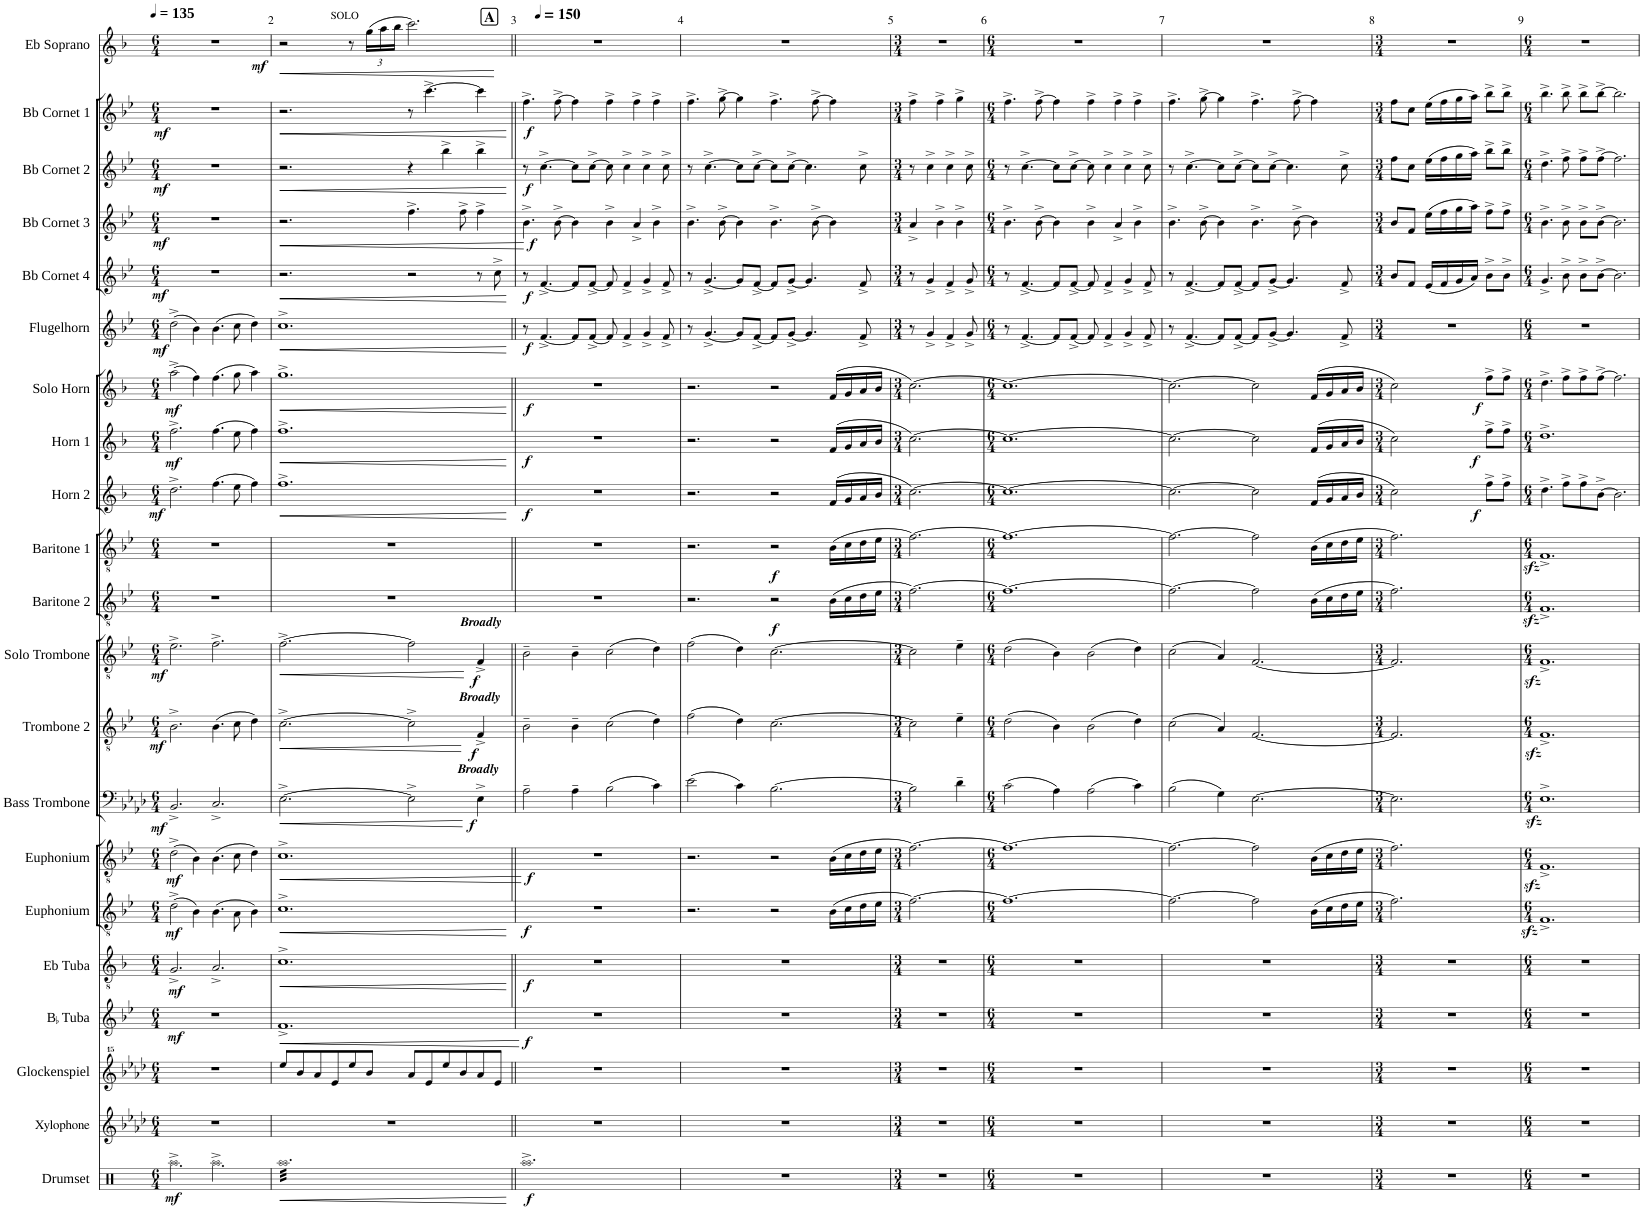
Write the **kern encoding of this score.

**kern	**dynam	**kern	**kern	**kern	**dynam	**kern	**dynam	**kern	**dynam	**kern	**dynam	**kern	**dynam	**kern	**dynam	**kern	**dynam	**kern	**dynam	**kern	**dynam	**kern	**dynam	**kern	**dynam	**kern	**dynam	**kern	**dynam	**kern	**dynam	**kern	**dynam	**kern	**dynam	**kern	**dynam	**kern	**dynam
*part21	*part21	*part20	*part19	*part18	*part18	*part17	*part17	*part16	*part16	*part15	*part15	*part14	*part14	*part13	*part13	*part12	*part12	*part11	*part11	*part10	*part10	*part9	*part9	*part8	*part8	*part7	*part7	*part6	*part6	*part5	*part5	*part4	*part4	*part3	*part3	*part2	*part2	*part1	*part1
*staff21	*staff21	*staff20	*staff19	*staff18	*staff18	*staff17	*staff17	*staff16	*staff16	*staff15	*staff15	*staff14	*staff14	*staff13	*staff13	*staff12	*staff12	*staff11	*staff11	*staff10	*staff10	*staff9	*staff9	*staff8	*staff8	*staff7	*staff7	*staff6	*staff6	*staff5	*staff5	*staff4	*staff4	*staff3	*staff3	*staff2	*staff2	*staff1	*staff1
*I"Drumset	*	*I"Xylophone	*I"Glockenspiel	*I"BaccidentalFlat Tuba	*	*I"Eb Tuba	*	*I"Euphonium	*	*I"Euphonium	*	*I"Bass Trombone	*	*I"Trombone 2	*	*I"Solo Trombone	*	*I"Baritone 2	*	*I"Baritone 1	*	*I"Horn 2	*	*I"Horn 1	*	*I"Solo Horn	*	*I"Flugelhorn	*	*I"Bb Cornet 4	*	*I"Bb Cornet 3	*	*I"Bb Cornet 2	*	*I"Bb Cornet 1	*	*I"Eb Soprano	*
*I'Drs.	*	*I'Xyl.	*I'Glk.	*I'BaccidentalFlat Tu.	*	*I'Eb Tu.	*	*I'Eu.	*	*I'Eu.	*	*I'B. Trb.	*	*I'Trb 2	*	*I'Solo Trb.	*	*I'Bar 2	*	*I'Bar 1	*	*I'Horn 2	*	*I'Horn 1	*	*I'SoloHorn	*	*I'Flghn.	*	*I'Bb Cnt 4	*	*I'Bb Cnt 3	*	*I'Bb Cnt 2	*	*I'Bb Cnt 1	*	*I'Eb Sop.	*
*clefX	*	*clefG2	*clefG^^2	*clefG2	*	*clefGv2	*	*clefGv2	*	*clefGv2	*	*clefF4	*	*clefGv2	*	*clefGv2	*	*clefGv2	*	*clefGv2	*	*clefG2	*	*clefG2	*	*clefG2	*	*clefG2	*	*clefG2	*	*clefG2	*	*clefG2	*	*clefG2	*	*clefG2	*
*	*	*Trd-7c-12	*	*	*	*	*	*	*	*	*	*	*	*	*	*	*	*Trd4c7	*	*	*	*Trd5c9	*	*Trd5c9	*	*Trd5c9	*	*Trd1c2	*	*Trd1c2	*	*Trd1c2	*	*Trd1c2	*	*Trd1c2	*	*Trd-2c-3	*
*k[]	*	*k[b-e-a-d-]	*k[b-e-a-d-]	*k[b-e-]	*	*k[b-]	*	*k[b-e-]	*	*k[b-e-]	*	*k[b-e-a-d-]	*	*k[b-e-]	*	*k[b-e-]	*	*k[b-e-]	*	*k[b-e-]	*	*k[b-]	*	*k[b-]	*	*k[b-]	*	*k[b-e-]	*	*k[b-e-]	*	*k[b-e-]	*	*k[b-e-]	*	*k[b-e-]	*	*k[b-]	*
*M6/4	*	*M6/4	*M6/4	*M6/4	*	*M6/4	*	*M6/4	*	*M6/4	*	*M6/4	*	*M6/4	*	*M6/4	*	*M6/4	*	*M6/4	*	*M6/4	*	*M6/4	*	*M6/4	*	*M6/4	*	*M6/4	*	*M6/4	*	*M6/4	*	*M6/4	*	*M6/4	*
*MM135	*	*MM135	*MM135	*MM135	*	*MM135	*	*MM135	*	*MM135	*	*MM135	*	*MM135	*	*MM135	*	*MM135	*	*MM135	*	*MM135	*	*MM135	*	*MM135	*	*MM135	*	*MM135	*	*MM135	*	*MM135	*	*MM135	*	*MM135	*
=1	=1	=1	=1	=1	=1	=1	=1	=1	=1	=1	=1	=1	=1	=1	=1	=1	=1	=1	=1	=1	=1	=1	=1	=1	=1	=1	=1	=1	=1	=1	=1	=1	=1	=1	=1	=1	=1	=1	=1
!	!LO:DY:b	!	!	!	!LO:DY:b	!	!LO:DY:b	!	!LO:DY:b	!	!LO:DY:b	!	!LO:DY:b	!	!LO:DY:b	!	!LO:DY:b	!	!	!	!	!	!LO:DY:b	!	!LO:DY:b	!	!LO:DY:b	!	!LO:DY:b	!	!LO:DY:b	!	!LO:DY:b	!	!LO:DY:b	!	!LO:DY:b	!	!LO:DY:b
2.Raa^\	mf	1.r	1.r	1.r	mf	2.G^/	mf	(2d^\	mf	(2d^\	mf	2.BB-^/	mf	2.B-^\	mf	2.e-^\	mf	1.r	.	1.r	.	2.dd^\	mf	2.ff^\	mf	(2aa^\	mf	(2dd^\	mf	1.r	mf	1.r	mf	1.r	mf	1.r	mf	1.r	mf
.	.	.	.	.	.	.	.	4B-\)	.	4B-\)	.	.	.	.	.	.	.	.	.	.	.	.	.	.	.	4ff\)	.	4b-\)	.	.	.	.	.	.	.	.	.	.	.
2.Raa^\	.	.	.	.	.	2.A^/	.	(4.B-\	.	(4.B-\	.	2.C^/	.	(4.B-\	.	2.f^\	.	.	.	.	.	(4.ff\	.	(4.ff\	.	(4.ff\	.	(4.b-\	.	.	.	.	.	.	.	.	.	.	.
.	.	.	.	.	.	.	.	8A\	.	8c\	.	.	.	8c\	.	.	.	.	.	.	.	8ee\	.	8ee\	.	8gg\	.	8cc\	.	.	.	.	.	.	.	.	.	.	.
.	.	.	.	.	.	.	.	4B-\)	.	4d\)	.	.	.	4d\)	.	.	.	.	.	.	.	4ff\)	.	4ff\)	.	4aa\)	.	4dd\)	.	.	.	.	.	.	.	.	.	.	.
=2	=2	=2	=2	=2	=2	=2	=2	=2	=2	=2	=2	=2	=2	=2	=2	=2	=2	=2	=2	=2	=2	=2	=2	=2	=2	=2	=2	=2	=2	=2	=2	=2	=2	=2	=2	=2	=2	=2	=2
!	!LO:HP:b	!	!	!	!LO:HP:b	!	!LO:HP:b	!	!LO:HP:b	!	!LO:HP:b	!	!LO:HP:b	!	!LO:HP:b	!	!LO:HP:b	!	!	!	!	!	!LO:HP:b	!	!LO:HP:b	!	!LO:HP:b	!	!LO:HP:b	!	!LO:HP:b	!	!LO:HP:b	!	!LO:HP:b	!	!LO:HP:b	!	!LO:HP:b
*tremolo	*	*	*	*	*	*	*	*	*	*	*	*	*	*	*	*	*	*	*	*	*	*	*	*	*	*	*	*	*	*	*	*	*	*	*	*	*	*	*
32RaaLLL	<	1.r	8eeee-/L	1.f^	<	1.c^	<	1.c^	<	1.c^	<	[2.E-^\	<	[2.c^\	<	[2.f^\	<	1.r	.	1.r	.	1.ff^	<	1.ff^	<	1.gg^	<	1.cc^	<	2.r	<	2.r	<	2.r	<	2.r	<	2r	<
32Raa	.	.	.	.	.	.	.	.	.	.	.	.	.	.	.	.	.	.	.	.	.	.	.	.	.	.	.	.	.	.	.	.	.	.	.	.	.	.	.
32Raa	.	.	.	.	.	.	.	.	.	.	.	.	.	.	.	.	.	.	.	.	.	.	.	.	.	.	.	.	.	.	.	.	.	.	.	.	.	.	.
32Raa	.	.	.	.	.	.	.	.	.	.	.	.	.	.	.	.	.	.	.	.	.	.	.	.	.	.	.	.	.	.	.	.	.	.	.	.	.	.	.
32Raa	.	.	8bbb-/	.	.	.	.	.	.	.	.	.	.	.	.	.	.	.	.	.	.	.	.	.	.	.	.	.	.	.	.	.	.	.	.	.	.	.	.
32Raa	.	.	.	.	.	.	.	.	.	.	.	.	.	.	.	.	.	.	.	.	.	.	.	.	.	.	.	.	.	.	.	.	.	.	.	.	.	.	.
32Raa	.	.	.	.	.	.	.	.	.	.	.	.	.	.	.	.	.	.	.	.	.	.	.	.	.	.	.	.	.	.	.	.	.	.	.	.	.	.	.
32Raa	.	.	.	.	.	.	.	.	.	.	.	.	.	.	.	.	.	.	.	.	.	.	.	.	.	.	.	.	.	.	.	.	.	.	.	.	.	.	.
32Raa	.	.	8aaa-/	.	.	.	.	.	.	.	.	.	.	.	.	.	.	.	.	.	.	.	.	.	.	.	.	.	.	.	.	.	.	.	.	.	.	.	.
32Raa	.	.	.	.	.	.	.	.	.	.	.	.	.	.	.	.	.	.	.	.	.	.	.	.	.	.	.	.	.	.	.	.	.	.	.	.	.	.	.
32Raa	.	.	.	.	.	.	.	.	.	.	.	.	.	.	.	.	.	.	.	.	.	.	.	.	.	.	.	.	.	.	.	.	.	.	.	.	.	.	.
32Raa	.	.	.	.	.	.	.	.	.	.	.	.	.	.	.	.	.	.	.	.	.	.	.	.	.	.	.	.	.	.	.	.	.	.	.	.	.	.	.
32Raa	.	.	8eee-/	.	.	.	.	.	.	.	.	.	.	.	.	.	.	.	.	.	.	.	.	.	.	.	.	.	.	.	.	.	.	.	.	.	.	.	.
32Raa	.	.	.	.	.	.	.	.	.	.	.	.	.	.	.	.	.	.	.	.	.	.	.	.	.	.	.	.	.	.	.	.	.	.	.	.	.	.	.
32Raa	.	.	.	.	.	.	.	.	.	.	.	.	.	.	.	.	.	.	.	.	.	.	.	.	.	.	.	.	.	.	.	.	.	.	.	.	.	.	.
32Raa	.	.	.	.	.	.	.	.	.	.	.	.	.	.	.	.	.	.	.	.	.	.	.	.	.	.	.	.	.	.	.	.	.	.	.	.	.	.	.
32Raa	.	.	8eeee-/	.	.	.	.	.	.	.	.	.	.	.	.	.	.	.	.	.	.	.	.	.	.	.	.	.	.	.	.	.	.	.	.	.	.	8r	.
32Raa	.	.	.	.	.	.	.	.	.	.	.	.	.	.	.	.	.	.	.	.	.	.	.	.	.	.	.	.	.	.	.	.	.	.	.	.	.	.	.
32Raa	.	.	.	.	.	.	.	.	.	.	.	.	.	.	.	.	.	.	.	.	.	.	.	.	.	.	.	.	.	.	.	.	.	.	.	.	.	.	.
32Raa	.	.	.	.	.	.	.	.	.	.	.	.	.	.	.	.	.	.	.	.	.	.	.	.	.	.	.	.	.	.	.	.	.	.	.	.	.	.	.
*	*	*	*	*	*	*	*	*	*	*	*	*	*	*	*	*	*	*	*	*	*	*	*	*	*	*	*	*	*	*	*	*	*	*	*	*	*	*Xbrackettup	*
!	!	!	!	!	!	!	!	!	!	!	!	!	!	!	!	!	!	!	!	!	!	!	!	!	!	!	!	!	!	!	!	!	!	!	!	!	!	!LO:TX:a:t=SOLO	!
32Raa	.	.	8bbb-/J	.	.	.	.	.	.	.	.	.	.	.	.	.	.	.	.	.	.	.	.	.	.	.	.	.	.	.	.	.	.	.	.	.	.	(24gg\LL	.
32Raa	.	.	.	.	.	.	.	.	.	.	.	.	.	.	.	.	.	.	.	.	.	.	.	.	.	.	.	.	.	.	.	.	.	.	.	.	.	.	.
.	.	.	.	.	.	.	.	.	.	.	.	.	.	.	.	.	.	.	.	.	.	.	.	.	.	.	.	.	.	.	.	.	.	.	.	.	.	24aa\	.
32Raa	.	.	.	.	.	.	.	.	.	.	.	.	.	.	.	.	.	.	.	.	.	.	.	.	.	.	.	.	.	.	.	.	.	.	.	.	.	.	.
.	.	.	.	.	.	.	.	.	.	.	.	.	.	.	.	.	.	.	.	.	.	.	.	.	.	.	.	.	.	.	.	.	.	.	.	.	.	24bb-\JJ	.
32Raa	.	.	.	.	.	.	.	.	.	.	.	.	.	.	.	.	.	.	.	.	.	.	.	.	.	.	.	.	.	.	.	.	.	.	.	.	.	.	.
32Raa	.	.	8aaa-/L	.	.	.	.	.	.	.	.	2E-^\]	.	2c^\]	.	2f\]	.	.	.	.	.	.	.	.	.	.	.	.	.	2r	.	4.ff^\	.	4r	.	8r	.	2.ccc\)	.
32Raa	.	.	.	.	.	.	.	.	.	.	.	.	.	.	.	.	.	.	.	.	.	.	.	.	.	.	.	.	.	.	.	.	.	.	.	.	.	.	.
32Raa	.	.	.	.	.	.	.	.	.	.	.	.	.	.	.	.	.	.	.	.	.	.	.	.	.	.	.	.	.	.	.	.	.	.	.	.	.	.	.
32Raa	.	.	.	.	.	.	.	.	.	.	.	.	.	.	.	.	.	.	.	.	.	.	.	.	.	.	.	.	.	.	.	.	.	.	.	.	.	.	.
32Raa	.	.	8eee-/	.	.	.	.	.	.	.	.	.	.	.	.	.	.	.	.	.	.	.	.	.	.	.	.	.	.	.	.	.	.	.	.	[4.ccc^\	.	.	.
32Raa	.	.	.	.	.	.	.	.	.	.	.	.	.	.	.	.	.	.	.	.	.	.	.	.	.	.	.	.	.	.	.	.	.	.	.	.	.	.	.
32Raa	.	.	.	.	.	.	.	.	.	.	.	.	.	.	.	.	.	.	.	.	.	.	.	.	.	.	.	.	.	.	.	.	.	.	.	.	.	.	.
32Raa	.	.	.	.	.	.	.	.	.	.	.	.	.	.	.	.	.	.	.	.	.	.	.	.	.	.	.	.	.	.	.	.	.	.	.	.	.	.	.
32Raa	.	.	8eeee-/	.	.	.	.	.	.	.	.	.	.	.	.	.	.	.	.	.	.	.	.	.	.	.	.	.	.	.	.	.	.	4bb-^\	.	.	.	.	.
32Raa	.	.	.	.	.	.	.	.	.	.	.	.	.	.	.	.	.	.	.	.	.	.	.	.	.	.	.	.	.	.	.	.	.	.	.	.	.	.	.
32Raa	.	.	.	.	.	.	.	.	.	.	.	.	.	.	.	.	.	.	.	.	.	.	.	.	.	.	.	.	.	.	.	.	.	.	.	.	.	.	.
32Raa	.	.	.	.	.	.	.	.	.	.	.	.	.	.	.	.	.	.	.	.	.	.	.	.	.	.	.	.	.	.	.	.	.	.	.	.	.	.	.
32Raa	.	.	8bbb-/	.	.	.	.	.	.	.	.	.	.	.	.	.	.	.	.	.	.	.	.	.	.	.	.	.	.	.	.	8ff^\	.	.	.	.	.	.	.
32Raa	.	.	.	.	.	.	.	.	.	.	.	.	.	.	.	.	.	.	.	.	.	.	.	.	.	.	.	.	.	.	.	.	.	.	.	.	.	.	.
32Raa	.	.	.	.	.	.	.	.	.	.	.	.	.	.	.	.	.	.	.	.	.	.	.	.	.	.	.	.	.	.	.	.	.	.	.	.	.	.	.
32Raa	.	.	.	.	.	.	.	.	.	.	.	.	.	.	.	.	.	.	.	.	.	.	.	.	.	.	.	.	.	.	.	.	.	.	.	.	.	.	.
!	!	!	!	!	!	!	!	!	!	!	!	!	!	!	!	!LO:TX:a:Bi:t=Broadly	!	!	!	!	!	!	!	!	!	!	!	!	!	!	!	!	!	!	!	!	!	!	!
!	!	!	!	!	!	!	!	!	!	!	!	!	!	!LO:TX:a:Bi:t=Broadly	!	!	!	!	!	!	!	!	!	!	!	!	!	!	!	!	!	!	!	!	!	!	!	!	!
!	!	!	!	!	!	!	!	!	!	!	!	!LO:TX:a:Bi:t=Broadly	!	!	!	!	!	!	!	!	!	!	!	!	!	!	!	!	!	!	!	!	!	!	!	!	!	!	!
!	!	!	!	!	!	!	!	!	!	!	!	!	!LO:DY:b	!	!LO:DY:b	!	!LO:DY:b	!	!	!	!	!	!	!	!	!	!	!	!	!	!	!	!	!	!	!	!	!	!
32Raa	.	.	8aaa-/	.	.	.	.	.	.	.	.	4E-^\	f	4F^/	f	4F^/	f	.	.	.	.	.	.	.	.	.	.	.	.	8r	.	4ff^\	.	4bb-^\	.	4ccc\]	.	.	.
32Raa	.	.	.	.	.	.	.	.	.	.	.	.	.	.	.	.	.	.	.	.	.	.	.	.	.	.	.	.	.	.	.	.	.	.	.	.	.	.	.
32Raa	.	.	.	.	.	.	.	.	.	.	.	.	.	.	.	.	.	.	.	.	.	.	.	.	.	.	.	.	.	.	.	.	.	.	.	.	.	.	.
32Raa	.	.	.	.	.	.	.	.	.	.	.	.	.	.	.	.	.	.	.	.	.	.	.	.	.	.	.	.	.	.	.	.	.	.	.	.	.	.	.
32Raa	.	.	8eee-/J	.	.	.	.	.	.	.	.	.	.	.	.	.	.	.	.	.	.	.	.	.	.	.	.	.	.	8cc^\	.	.	.	.	.	.	.	.	.
32Raa	.	.	.	.	.	.	.	.	.	.	.	.	.	.	.	.	.	.	.	.	.	.	.	.	.	.	.	.	.	.	.	.	.	.	.	.	.	.	.
32Raa	.	.	.	.	.	.	.	.	.	.	.	.	.	.	.	.	.	.	.	.	.	.	.	.	.	.	.	.	.	.	.	.	.	.	.	.	.	.	.
32RaaJJJ	.	.	.	.	.	.	.	.	.	.	.	.	.	.	.	.	.	.	.	.	.	.	.	.	.	.	.	.	.	.	.	.	.	.	.	.	.	.	.
*Xtremolo	*	*	*	*	*	*	*	*	*	*	*	*	*	*	*	*	*	*	*	*	*	*	*	*	*	*	*	*	*	*	*	*	*	*	*	*	*	*	*
.	[	.	.	.	[	.	[	.	[	.	[	.	[	.	[	.	[	.	.	.	.	.	[	.	[	.	[	.	[	.	[	.	[	.	[	.	[	.	[
=3||	=3||	=3||	=3||	=3||	=3||	=3||	=3||	=3||	=3||	=3||	=3||	=3||	=3||	=3||	=3||	=3||	=3||	=3||	=3||	=3||	=3||	=3||	=3||	=3||	=3||	=3||	=3||	=3||	=3||	=3||	=3||	=3||	=3||	=3||	=3||	=3||	=3||	=3||	=3||
!!LO:REH:place=s1:a:B:cj:fs=14:t=A
*	*	*	*	*	*	*	*	*	*	*	*	*	*	*	*	*	*	*	*	*	*	*	*	*	*	*	*	*	*	*	*	*	*	*	*	*	*	*MM150	*
!	!LO:DY:b	!	!	!	!LO:DY:b	!	!LO:DY:b	!	!LO:DY:b	!	!LO:DY:b	!	!	!	!	!	!	!	!	!	!	!	!LO:DY:b	!	!LO:DY:b	!	!LO:DY:b	!	!LO:DY:b	!	!LO:DY:b	!	!LO:DY:b	!	!LO:DY:b	!	!LO:DY:b	!	!
1.Raa^	f	1.r	1.r	1.r	f	1.r	f	1.r	f	1.r	f	2A-~\	.	2B-~\	.	2B-~\	.	1.r	.	1.r	.	1.r	f	1.r	f	1.r	f	8r	f	8r	f	4.b-^\	f	8r	f	4.ff^\	f	1.r	.
.	.	.	.	.	.	.	.	.	.	.	.	.	.	.	.	.	.	.	.	.	.	.	.	.	.	.	.	[4.f^/	.	[4.f^/	.	.	.	[4.cc^\	.	.	.	.	.
.	.	.	.	.	.	.	.	.	.	.	.	.	.	.	.	.	.	.	.	.	.	.	.	.	.	.	.	.	.	.	.	[8b-^\	.	.	.	[8ff^\	.	.	.
.	.	.	.	.	.	.	.	.	.	.	.	4A-~\	.	4B-~\	.	4B-~\	.	.	.	.	.	.	.	.	.	.	.	8f/L]	.	8f/L]	.	4b-\]	.	8cc\L]	.	4ff\]	.	.	.
.	.	.	.	.	.	.	.	.	.	.	.	.	.	.	.	.	.	.	.	.	.	.	.	.	.	.	.	[8f^/J	.	[8f^/J	.	.	.	[8cc^\J	.	.	.	.	.
.	.	.	.	.	.	.	.	.	.	.	.	(2B-\	.	(2c\	.	(2c\	.	.	.	.	.	.	.	.	.	.	.	8f/]	.	8f/]	.	4b-^\	.	8cc\]	.	4ff^\	.	.	.
.	.	.	.	.	.	.	.	.	.	.	.	.	.	.	.	.	.	.	.	.	.	.	.	.	.	.	.	4f^/	.	4f^/	.	.	.	4cc^\	.	.	.	.	.
.	.	.	.	.	.	.	.	.	.	.	.	.	.	.	.	.	.	.	.	.	.	.	.	.	.	.	.	.	.	.	.	4a^/	.	.	.	4ff^\	.	.	.
.	.	.	.	.	.	.	.	.	.	.	.	.	.	.	.	.	.	.	.	.	.	.	.	.	.	.	.	4g^/	.	4g^/	.	.	.	4cc^\	.	.	.	.	.
.	.	.	.	.	.	.	.	.	.	.	.	4c\)	.	4d\)	.	4d\)	.	.	.	.	.	.	.	.	.	.	.	.	.	.	.	4b-^\	.	.	.	4ff^\	.	.	.
.	.	.	.	.	.	.	.	.	.	.	.	.	.	.	.	.	.	.	.	.	.	.	.	.	.	.	.	8f^/	.	8f^/	.	.	.	8cc^\	.	.	.	.	.
=4	=4	=4	=4	=4	=4	=4	=4	=4	=4	=4	=4	=4	=4	=4	=4	=4	=4	=4	=4	=4	=4	=4	=4	=4	=4	=4	=4	=4	=4	=4	=4	=4	=4	=4	=4	=4	=4	=4	=4
1.r	.	1.r	1.r	1.r	.	1.r	.	2.r	.	2.r	.	(2e-\	.	(2f\	.	(2f\	.	2.r	.	2.r	.	2.r	.	2.r	.	2.r	.	8r	.	8r	.	4.b-^\	.	8r	.	4.ff^\	.	1.r	.
.	.	.	.	.	.	.	.	.	.	.	.	.	.	.	.	.	.	.	.	.	.	.	.	.	.	.	.	[4.g^/	.	[4.g^/	.	.	.	[4.cc^\	.	.	.	.	.
.	.	.	.	.	.	.	.	.	.	.	.	.	.	.	.	.	.	.	.	.	.	.	.	.	.	.	.	.	.	.	.	[8b-^\	.	.	.	[8gg^\	.	.	.
.	.	.	.	.	.	.	.	.	.	.	.	4c\)	.	4d\)	.	4d\)	.	.	.	.	.	.	.	.	.	.	.	8g/L]	.	8g/L]	.	4b-\]	.	8cc\L]	.	4gg\]	.	.	.
.	.	.	.	.	.	.	.	.	.	.	.	.	.	.	.	.	.	.	.	.	.	.	.	.	.	.	.	[8f^/J	.	[8f^/J	.	.	.	[8cc^\J	.	.	.	.	.
!	!	!	!	!	!	!	!	!	!	!	!	!	!	!	!	!	!	!	!LO:DY:b	!	!LO:DY:b	!	!	!	!	!	!	!	!	!	!	!	!	!	!	!	!	!	!
.	.	.	.	.	.	.	.	2r	.	2r	.	[2.B-\	.	[2.c\	.	[2.c\	.	2r	f	2r	f	2r	.	2r	.	2r	.	8f/L]	.	8f/L]	.	4.b-^\	.	8cc\L]	.	4.ff^\	.	.	.
.	.	.	.	.	.	.	.	.	.	.	.	.	.	.	.	.	.	.	.	.	.	.	.	.	.	.	.	[8g^/J	.	[8g^/J	.	.	.	[8cc^\J	.	.	.	.	.
.	.	.	.	.	.	.	.	.	.	.	.	.	.	.	.	.	.	.	.	.	.	.	.	.	.	.	.	4.g/]	.	4.g/]	.	.	.	4.cc\]	.	.	.	.	.
.	.	.	.	.	.	.	.	.	.	.	.	.	.	.	.	.	.	.	.	.	.	.	.	.	.	.	.	.	.	.	.	[8b-^\	.	.	.	[8ff^\	.	.	.
.	.	.	.	.	.	.	.	(16B-\LL	.	(16B-\LL	.	.	.	.	.	.	.	(16B-\LL	.	(16B-\LL	.	(16f/LL	.	(16f/LL	.	(16f/LL	.	.	.	.	.	4b-\]	.	.	.	4ff\]	.	.	.
.	.	.	.	.	.	.	.	16c\	.	16c\	.	.	.	.	.	.	.	16c\	.	16c\	.	16g/	.	16g/	.	16g/	.	.	.	.	.	.	.	.	.	.	.	.	.
.	.	.	.	.	.	.	.	16d\	.	16d\	.	.	.	.	.	.	.	16d\	.	16d\	.	16a/	.	16a/	.	16a/	.	8f^/	.	8f^/	.	.	.	8cc^\	.	.	.	.	.
.	.	.	.	.	.	.	.	16e-\JJ	.	16e-\JJ	.	.	.	.	.	.	.	16e-\JJ	.	16e-\JJ	.	16b-/JJ	.	16b-/JJ	.	16b-/JJ	.	.	.	.	.	.	.	.	.	.	.	.	.
=5	=5	=5	=5	=5	=5	=5	=5	=5	=5	=5	=5	=5	=5	=5	=5	=5	=5	=5	=5	=5	=5	=5	=5	=5	=5	=5	=5	=5	=5	=5	=5	=5	=5	=5	=5	=5	=5	=5	=5
*M3/4	*	*M3/4	*M3/4	*M3/4	*	*M3/4	*	*M3/4	*	*M3/4	*	*M3/4	*	*M3/4	*	*M3/4	*	*M3/4	*	*M3/4	*	*M3/4	*	*M3/4	*	*M3/4	*	*M3/4	*	*M3/4	*	*M3/4	*	*M3/4	*	*M3/4	*	*M3/4	*
2.r	.	2.r	2.r	2.r	.	2.r	.	[2.f\)	.	[2.f\)	.	2B-\]	.	2c\]	.	2c\]	.	[2.f\)	.	[2.f\)	.	[2.cc\)	.	[2.cc\)	.	[2.cc\)	.	8r	.	8r	.	4a^/	.	8r	.	4ff^\	.	2.r	.
.	.	.	.	.	.	.	.	.	.	.	.	.	.	.	.	.	.	.	.	.	.	.	.	.	.	.	.	4g^/	.	4g^/	.	.	.	4cc^\	.	.	.	.	.
.	.	.	.	.	.	.	.	.	.	.	.	.	.	.	.	.	.	.	.	.	.	.	.	.	.	.	.	.	.	.	.	4b-^\	.	.	.	4ff^\	.	.	.
.	.	.	.	.	.	.	.	.	.	.	.	.	.	.	.	.	.	.	.	.	.	.	.	.	.	.	.	4f^/	.	4f^/	.	.	.	4cc^\	.	.	.	.	.
.	.	.	.	.	.	.	.	.	.	.	.	4d-~\	.	4e-~\	.	4e-~\	.	.	.	.	.	.	.	.	.	.	.	.	.	.	.	4b-^\	.	.	.	4gg^\	.	.	.
.	.	.	.	.	.	.	.	.	.	.	.	.	.	.	.	.	.	.	.	.	.	.	.	.	.	.	.	8g^/	.	8g^/	.	.	.	8cc^\	.	.	.	.	.
=6	=6	=6	=6	=6	=6	=6	=6	=6	=6	=6	=6	=6	=6	=6	=6	=6	=6	=6	=6	=6	=6	=6	=6	=6	=6	=6	=6	=6	=6	=6	=6	=6	=6	=6	=6	=6	=6	=6	=6
*M6/4	*	*M6/4	*M6/4	*M6/4	*	*M6/4	*	*M6/4	*	*M6/4	*	*M6/4	*	*M6/4	*	*M6/4	*	*M6/4	*	*M6/4	*	*M6/4	*	*M6/4	*	*M6/4	*	*M6/4	*	*M6/4	*	*M6/4	*	*M6/4	*	*M6/4	*	*M6/4	*
1.r	.	1.r	1.r	1.r	.	1.r	.	1.f_	.	1.f_	.	(2c\	.	(2d\	.	(2d\	.	1.f_	.	1.f_	.	1.cc_	.	1.cc_	.	1.cc_	.	8r	.	8r	.	4.b-^\	.	8r	.	4.ff^\	.	1.r	.
.	.	.	.	.	.	.	.	.	.	.	.	.	.	.	.	.	.	.	.	.	.	.	.	.	.	.	.	[4.f^/	.	[4.f^/	.	.	.	[4.cc^\	.	.	.	.	.
.	.	.	.	.	.	.	.	.	.	.	.	.	.	.	.	.	.	.	.	.	.	.	.	.	.	.	.	.	.	.	.	[8b-^\	.	.	.	[8ff^\	.	.	.
.	.	.	.	.	.	.	.	.	.	.	.	4A-\)	.	4B-\)	.	4B-\)	.	.	.	.	.	.	.	.	.	.	.	8f/L]	.	8f/L]	.	4b-\]	.	8cc\L]	.	4ff\]	.	.	.
.	.	.	.	.	.	.	.	.	.	.	.	.	.	.	.	.	.	.	.	.	.	.	.	.	.	.	.	[8f^/J	.	[8f^/J	.	.	.	[8cc^\J	.	.	.	.	.
.	.	.	.	.	.	.	.	.	.	.	.	(2A-\	.	(2B-\	.	(2B-\	.	.	.	.	.	.	.	.	.	.	.	8f/]	.	8f/]	.	4b-^\	.	8cc\]	.	4ff^\	.	.	.
.	.	.	.	.	.	.	.	.	.	.	.	.	.	.	.	.	.	.	.	.	.	.	.	.	.	.	.	4f^/	.	4f^/	.	.	.	4cc^\	.	.	.	.	.
.	.	.	.	.	.	.	.	.	.	.	.	.	.	.	.	.	.	.	.	.	.	.	.	.	.	.	.	.	.	.	.	4a^/	.	.	.	4ff^\	.	.	.
.	.	.	.	.	.	.	.	.	.	.	.	.	.	.	.	.	.	.	.	.	.	.	.	.	.	.	.	4g^/	.	4g^/	.	.	.	4cc^\	.	.	.	.	.
.	.	.	.	.	.	.	.	.	.	.	.	4c\)	.	4d\)	.	4d\)	.	.	.	.	.	.	.	.	.	.	.	.	.	.	.	4b-^\	.	.	.	4ff^\	.	.	.
.	.	.	.	.	.	.	.	.	.	.	.	.	.	.	.	.	.	.	.	.	.	.	.	.	.	.	.	8f^/	.	8f^/	.	.	.	8cc^\	.	.	.	.	.
=7	=7	=7	=7	=7	=7	=7	=7	=7	=7	=7	=7	=7	=7	=7	=7	=7	=7	=7	=7	=7	=7	=7	=7	=7	=7	=7	=7	=7	=7	=7	=7	=7	=7	=7	=7	=7	=7	=7	=7
1.r	.	1.r	1.r	1.r	.	1.r	.	2.f\_	.	2.f\_	.	(2B-\	.	(2c\	.	(2c\	.	2.f\_	.	2.f\_	.	2.cc\_	.	2.cc\_	.	2.cc\_	.	8r	.	8r	.	4.b-^\	.	8r	.	4.ff^\	.	1.r	.
.	.	.	.	.	.	.	.	.	.	.	.	.	.	.	.	.	.	.	.	.	.	.	.	.	.	.	.	[4.f^/	.	[4.f^/	.	.	.	[4.cc^\	.	.	.	.	.
.	.	.	.	.	.	.	.	.	.	.	.	.	.	.	.	.	.	.	.	.	.	.	.	.	.	.	.	.	.	.	.	[8b-^\	.	.	.	[8gg^\	.	.	.
.	.	.	.	.	.	.	.	.	.	.	.	4G\)	.	4A/)	.	4A/)	.	.	.	.	.	.	.	.	.	.	.	8f/L]	.	8f/L]	.	4b-\]	.	8cc\L]	.	4gg\]	.	.	.
.	.	.	.	.	.	.	.	.	.	.	.	.	.	.	.	.	.	.	.	.	.	.	.	.	.	.	.	[8f^/J	.	[8f^/J	.	.	.	[8cc^\J	.	.	.	.	.
.	.	.	.	.	.	.	.	2f\]	.	2f\]	.	[2.E-\	.	[2.F/	.	[2.F/	.	2f\]	.	2f\]	.	2cc\]	.	2cc\]	.	2cc\]	.	8f/L]	.	8f/L]	.	4.b-^\	.	8cc\L]	.	4.ff^\	.	.	.
.	.	.	.	.	.	.	.	.	.	.	.	.	.	.	.	.	.	.	.	.	.	.	.	.	.	.	.	[8g^/J	.	[8g^/J	.	.	.	[8cc^\J	.	.	.	.	.
.	.	.	.	.	.	.	.	.	.	.	.	.	.	.	.	.	.	.	.	.	.	.	.	.	.	.	.	4.g/]	.	4.g/]	.	.	.	4.cc\]	.	.	.	.	.
.	.	.	.	.	.	.	.	.	.	.	.	.	.	.	.	.	.	.	.	.	.	.	.	.	.	.	.	.	.	.	.	[8b-^\	.	.	.	[8ff^\	.	.	.
.	.	.	.	.	.	.	.	(16B-\LL	.	(16B-\LL	.	.	.	.	.	.	.	(16B-\LL	.	(16B-\LL	.	(16f/LL	.	(16f/LL	.	(16f/LL	.	.	.	.	.	4b-\]	.	.	.	4ff\]	.	.	.
.	.	.	.	.	.	.	.	16c\	.	16c\	.	.	.	.	.	.	.	16c\	.	16c\	.	16g/	.	16g/	.	16g/	.	.	.	.	.	.	.	.	.	.	.	.	.
.	.	.	.	.	.	.	.	16d\	.	16d\	.	.	.	.	.	.	.	16d\	.	16d\	.	16a/	.	16a/	.	16a/	.	8f^/	.	8f^/	.	.	.	8cc^\	.	.	.	.	.
.	.	.	.	.	.	.	.	16e-\JJ	.	16e-\JJ	.	.	.	.	.	.	.	16e-\JJ	.	16e-\JJ	.	16b-/JJ	.	16b-/JJ	.	16b-/JJ	.	.	.	.	.	.	.	.	.	.	.	.	.
=8	=8	=8	=8	=8	=8	=8	=8	=8	=8	=8	=8	=8	=8	=8	=8	=8	=8	=8	=8	=8	=8	=8	=8	=8	=8	=8	=8	=8	=8	=8	=8	=8	=8	=8	=8	=8	=8	=8	=8
*M3/4	*	*M3/4	*M3/4	*M3/4	*	*M3/4	*	*M3/4	*	*M3/4	*	*M3/4	*	*M3/4	*	*M3/4	*	*M3/4	*	*M3/4	*	*M3/4	*	*M3/4	*	*M3/4	*	*M3/4	*	*M3/4	*	*M3/4	*	*M3/4	*	*M3/4	*	*M3/4	*
2.r	.	2.r	2.r	2.r	.	2.r	.	2.f\)	.	2.f\)	.	2.E-\]	.	2.F/]	.	2.F/]	.	2.f\)	.	2.f\)	.	2cc\)	.	2cc\)	.	2cc\)	.	2.r	.	8b-/L	.	8b-/L	.	8ff\L	.	8ff\L	.	2.r	.
.	.	.	.	.	.	.	.	.	.	.	.	.	.	.	.	.	.	.	.	.	.	.	.	.	.	.	.	.	.	8f/J	.	8f/J	.	8cc\J	.	8cc\J	.	.	.
.	.	.	.	.	.	.	.	.	.	.	.	.	.	.	.	.	.	.	.	.	.	.	.	.	.	.	.	.	.	(16e-/LL	.	(16ee-\LL	.	(16ee-\LL	.	(16ee-\LL	.	.	.
.	.	.	.	.	.	.	.	.	.	.	.	.	.	.	.	.	.	.	.	.	.	.	.	.	.	.	.	.	.	16f/	.	16ff\	.	16ff\	.	16ff\	.	.	.
.	.	.	.	.	.	.	.	.	.	.	.	.	.	.	.	.	.	.	.	.	.	.	.	.	.	.	.	.	.	16g/	.	16gg\	.	16gg\	.	16gg\	.	.	.
.	.	.	.	.	.	.	.	.	.	.	.	.	.	.	.	.	.	.	.	.	.	.	.	.	.	.	.	.	.	16a/JJ)	.	16aa\JJ)	.	16aa\JJ)	.	16aa\JJ)	.	.	.
!	!	!	!	!	!	!	!	!	!	!	!	!	!	!	!	!	!	!	!	!	!	!	!LO:DY:b	!	!LO:DY:b	!	!LO:DY:b	!	!	!	!	!	!	!	!	!	!	!	!
.	.	.	.	.	.	.	.	.	.	.	.	.	.	.	.	.	.	.	.	.	.	8ff^\L	f	8ff^\L	f	8ff^\L	f	.	.	8b-^\L	.	8ff^\L	.	8bb-^\L	.	8bb-^\L	.	.	.
.	.	.	.	.	.	.	.	.	.	.	.	.	.	.	.	.	.	.	.	.	.	8ff^\J	.	8ff^\J	.	8ff^\J	.	.	.	8b-^\J	.	8ff^\J	.	8bb-^\J	.	8bb-^\J	.	.	.
=9	=9	=9	=9	=9	=9	=9	=9	=9	=9	=9	=9	=9	=9	=9	=9	=9	=9	=9	=9	=9	=9	=9	=9	=9	=9	=9	=9	=9	=9	=9	=9	=9	=9	=9	=9	=9	=9	=9	=9
*M6/4	*	*M6/4	*M6/4	*M6/4	*	*M6/4	*	*M6/4	*	*M6/4	*	*M6/4	*	*M6/4	*	*M6/4	*	*M6/4	*	*M6/4	*	*M6/4	*	*M6/4	*	*M6/4	*	*M6/4	*	*M6/4	*	*M6/4	*	*M6/4	*	*M6/4	*	*M6/4	*
1.r	.	1.r	1.r	1.r	.	1.r	.	1.Fzz<^	.	1.Fzz<^	.	1.E-zz<^	.	1.Fzz<^	.	1.Fzz<^	.	1.Fzz<^	.	1.Fzz<^	.	4.dd^\	.	1.dd^	.	4.dd^\	.	1.r	.	4.g^/	.	4.b-^\	.	4.dd^\	.	4.bb-^\	.	1.r	.
.	.	.	.	.	.	.	.	.	.	.	.	.	.	.	.	.	.	.	.	.	.	8ff^\L	.	.	.	8ff^\L	.	.	.	8b-^\	.	8b-^\	.	8ff^\	.	8bb-^\	.	.	.
.	.	.	.	.	.	.	.	.	.	.	.	.	.	.	.	.	.	.	.	.	.	8ff^\	.	.	.	8ff^\	.	.	.	8b-^\L	.	8b-^\L	.	8ff^\L	.	8bb-^\L	.	.	.
.	.	.	.	.	.	.	.	.	.	.	.	.	.	.	.	.	.	.	.	.	.	[8b-^\J	.	.	.	[8ff^\J	.	.	.	[8b-^\J	.	[8b-^\J	.	[8ff^\J	.	[8bb-^\J	.	.	.
.	.	.	.	.	.	.	.	.	.	.	.	.	.	.	.	.	.	.	.	.	.	2.b-\]	.	.	.	2.ff\]	.	.	.	2.b-\]	.	2.b-\]	.	2.ff\]	.	2.bb-\]	.	.	.
=	=	=	=	=	=	=	=	=	=	=	=	=	=	=	=	=	=	=	=	=	=	=	=	=	=	=	=	=	=	=	=	=	=	=	=	=	=	=	=
*-	*-	*-	*-	*-	*-	*-	*-	*-	*-	*-	*-	*-	*-	*-	*-	*-	*-	*-	*-	*-	*-	*-	*-	*-	*-	*-	*-	*-	*-	*-	*-	*-	*-	*-	*-	*-	*-	*-	*-
